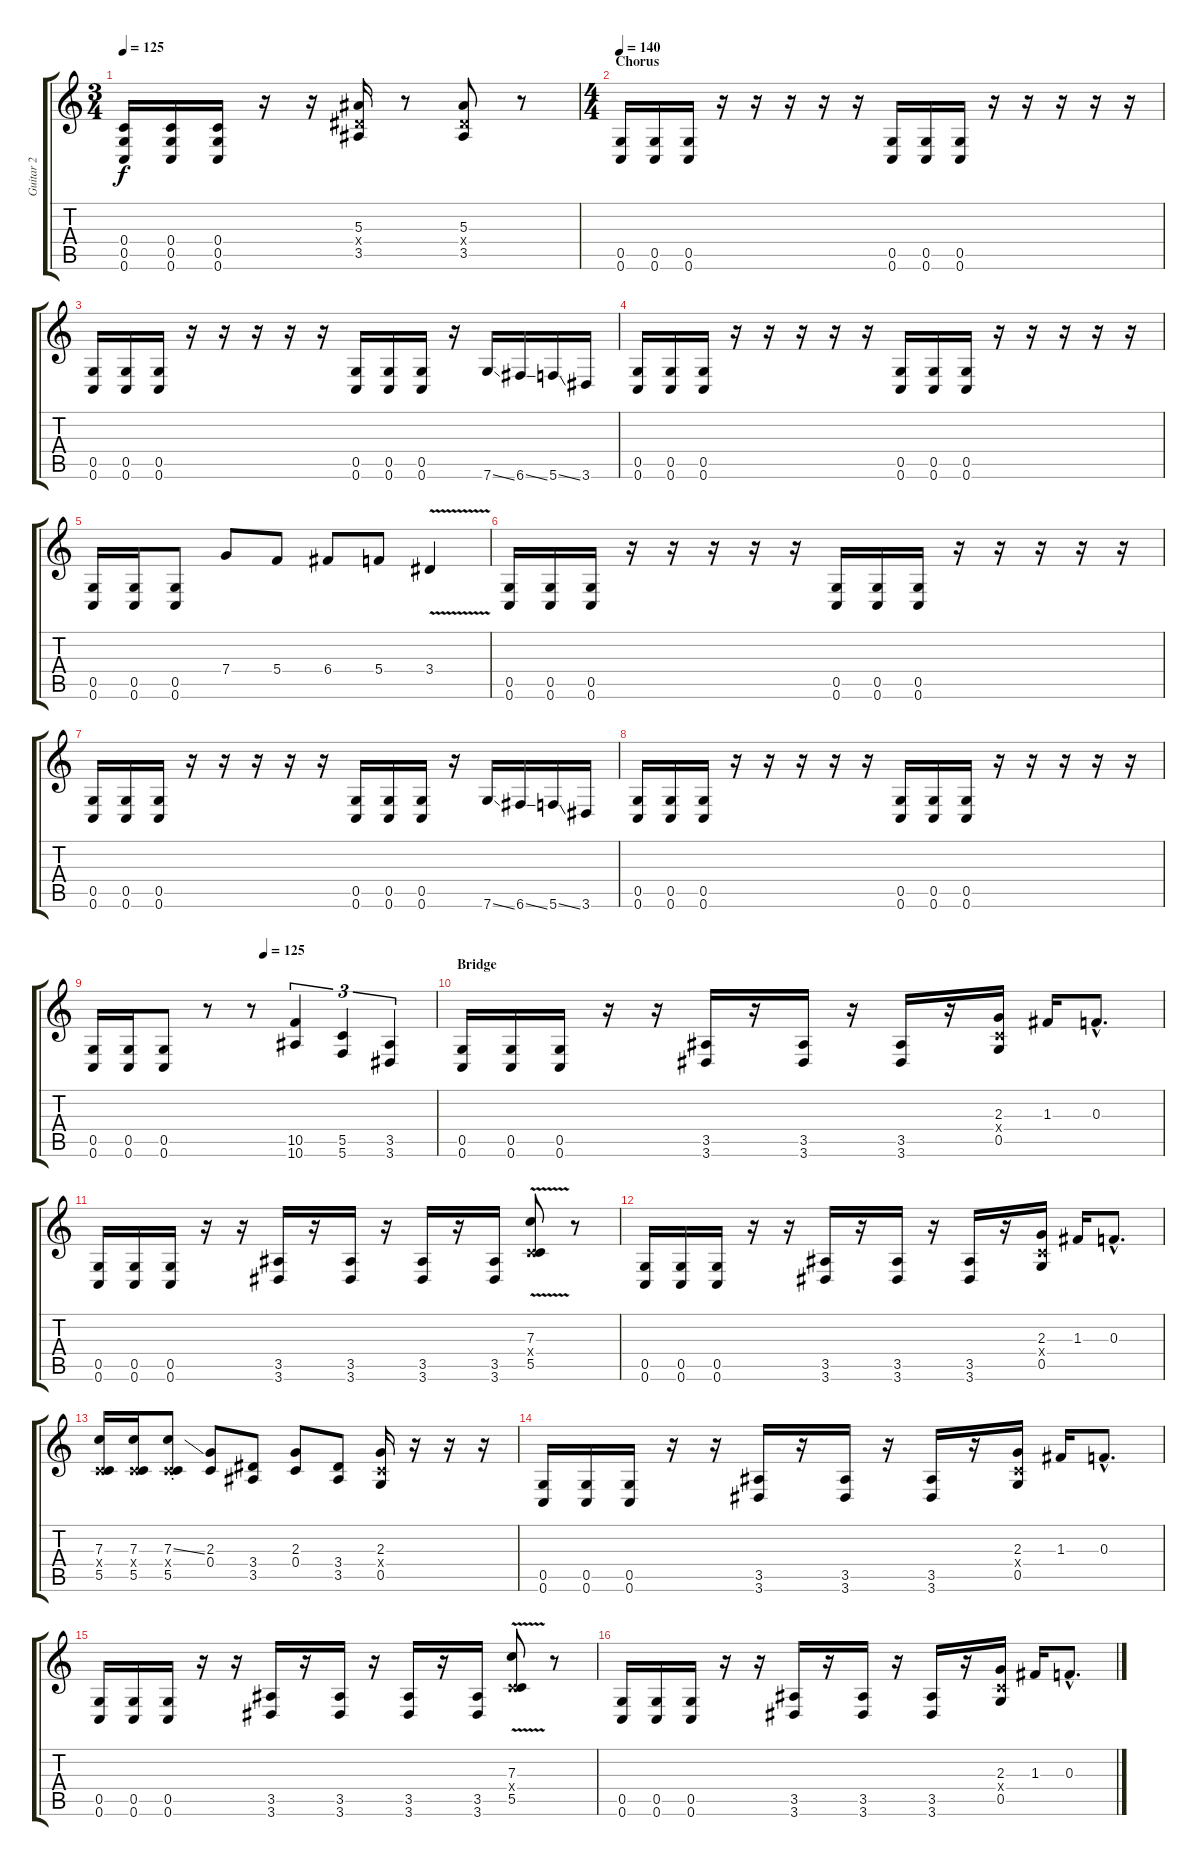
\track ("Guitar 2" "Guitar 2") {instrument overdrivenguitar}
\staff {score tabs}
\tuning (D4 A3 F3 C3 G2 C2) {hide}
\ts (3 4)
\tempo 125
\clef g2
\ks c
(0.4 0.5 0.6).16{dy f} (0.4 0.5 0.6).16 (0.4 0.5 0.6).16 r.16 r.16 (5.3 3.4{x} 3.5).16 r.8 (5.3 3.4{x} 3.5).8 r.8 |
\ts (4 4)
\section ("" "Chorus")
\tempo 140
(0.5 0.6).16 (0.5 0.6).16 (0.5 0.6).16 r.16 r.16 r.16 r.16 r.16 (0.5 0.6).16 (0.5 0.6).16 (0.5 0.6).16 r.16 r.16 r.16 r.16 r.16 |
(0.5 0.6).16 (0.5 0.6).16 (0.5 0.6).16 r.16 r.16 r.16 r.16 r.16 (0.5 0.6).16 (0.5 0.6).16 (0.5 0.6).16 r.16 7.6{ss}.16 6.6{ss}.16 5.6{ss}.16 3.6.16 |
(0.5 0.6).16 (0.5 0.6).16 (0.5 0.6).16 r.16 r.16 r.16 r.16 r.16 (0.5 0.6).16 (0.5 0.6).16 (0.5 0.6).16 r.16 r.16 r.16 r.16 r.16 |
(0.5 0.6).16 (0.5 0.6).16 (0.5 0.6).8 7.4.8 5.4.8 6.4.8 5.4.8 3.4{v}.4 |
(0.5 0.6).16 (0.5 0.6).16 (0.5 0.6).16 r.16 r.16 r.16 r.16 r.16 (0.5 0.6).16 (0.5 0.6).16 (0.5 0.6).16 r.16 r.16 r.16 r.16 r.16 |
(0.5 0.6).16 (0.5 0.6).16 (0.5 0.6).16 r.16 r.16 r.16 r.16 r.16 (0.5 0.6).16 (0.5 0.6).16 (0.5 0.6).16 r.16 7.6{ss}.16 6.6{ss}.16 5.6{ss}.16 3.6.16 |
(0.5 0.6).16 (0.5 0.6).16 (0.5 0.6).16 r.16 r.16 r.16 r.16 r.16 (0.5 0.6).16 (0.5 0.6).16 (0.5 0.6).16 r.16 r.16 r.16 r.16 r.16 |
\tempo (125 0.5)
(0.5 0.6).16 (0.5 0.6).16 (0.5 0.6).8 r.8 r.8 (10.5 10.6).4{tu (3 2)} (5.5 5.6).4{tu (3 2)} (3.5 3.6).4{tu (3 2)} |
\section ("" "Bridge")
(0.5 0.6).16 (0.5 0.6).16 (0.5 0.6).16 r.16 r.16 (3.5 3.6).16 r.16 (3.5 3.6).16 r.16 (3.5 3.6).16 r.16 (2.3 0.4{x} 0.5).16 1.3.16 0.3{hac}.8{d} |
(0.5 0.6).16 (0.5 0.6).16 (0.5 0.6).16 r.16 r.16 (3.5 3.6).16 r.16 (3.5 3.6).16 r.16 (3.5 3.6).16 r.16 (3.5 3.6).16 (7.3{v} 0.4{x} 5.5{v}).8 r.8 |
(0.5 0.6).16 (0.5 0.6).16 (0.5 0.6).16 r.16 r.16 (3.5 3.6).16 r.16 (3.5 3.6).16 r.16 (3.5 3.6).16 r.16 (2.3 0.4{x} 0.5).16 1.3.16 0.3{hac}.8{d} |
(7.3 0.4{x} 5.5).16 (7.3 0.4{x} 5.5).16 (7.3{ss} 0.4{x} 5.5{st}).8 (2.3 0.4).8 (3.4 3.5).8 (2.3 0.4).8 (3.4 3.5).8 (2.3 0.4{x} 0.5).16 r.16 r.16 r.16 |
(0.5 0.6).16 (0.5 0.6).16 (0.5 0.6).16 r.16 r.16 (3.5 3.6).16 r.16 (3.5 3.6).16 r.16 (3.5 3.6).16 r.16 (2.3 0.4{x} 0.5).16 1.3.16 0.3{hac}.8{d} |
(0.5 0.6).16 (0.5 0.6).16 (0.5 0.6).16 r.16 r.16 (3.5 3.6).16 r.16 (3.5 3.6).16 r.16 (3.5 3.6).16 r.16 (3.5 3.6).16 (7.3{v} 0.4{x} 5.5{v}).8 r.8 |
(0.5 0.6).16 (0.5 0.6).16 (0.5 0.6).16 r.16 r.16 (3.5 3.6).16 r.16 (3.5 3.6).16 r.16 (3.5 3.6).16 r.16 (2.3 0.4{x} 0.5).16 1.3.16 0.3{hac}.8{d}
